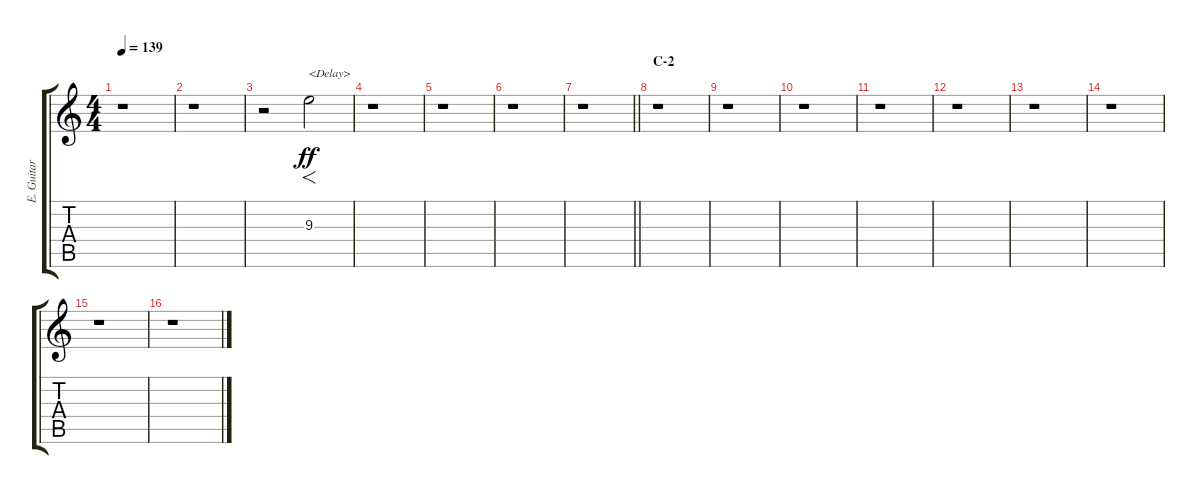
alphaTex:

\track ("E. Guitar III" "E. Guitar ") {instrument overdrivenguitar}
\staff {score tabs}
\tuning (E4 B3 G3 D3 A2 E2) {hide}
\ts (4 4)
\tempo 139
\clef g2
\ks aminor
r.1{dy ff} |
r.1 |
r.2 9.3.2{f txt "<Delay>"} |
r.1 |
r.1 |
r.1 |
\barLineRight lightlight
r.1 |
\section ("" "C-2")
r.1 |
r.1 |
r.1 |
r.1 |
r.1 |
r.1 |
r.1 |
r.1 |
r.1
